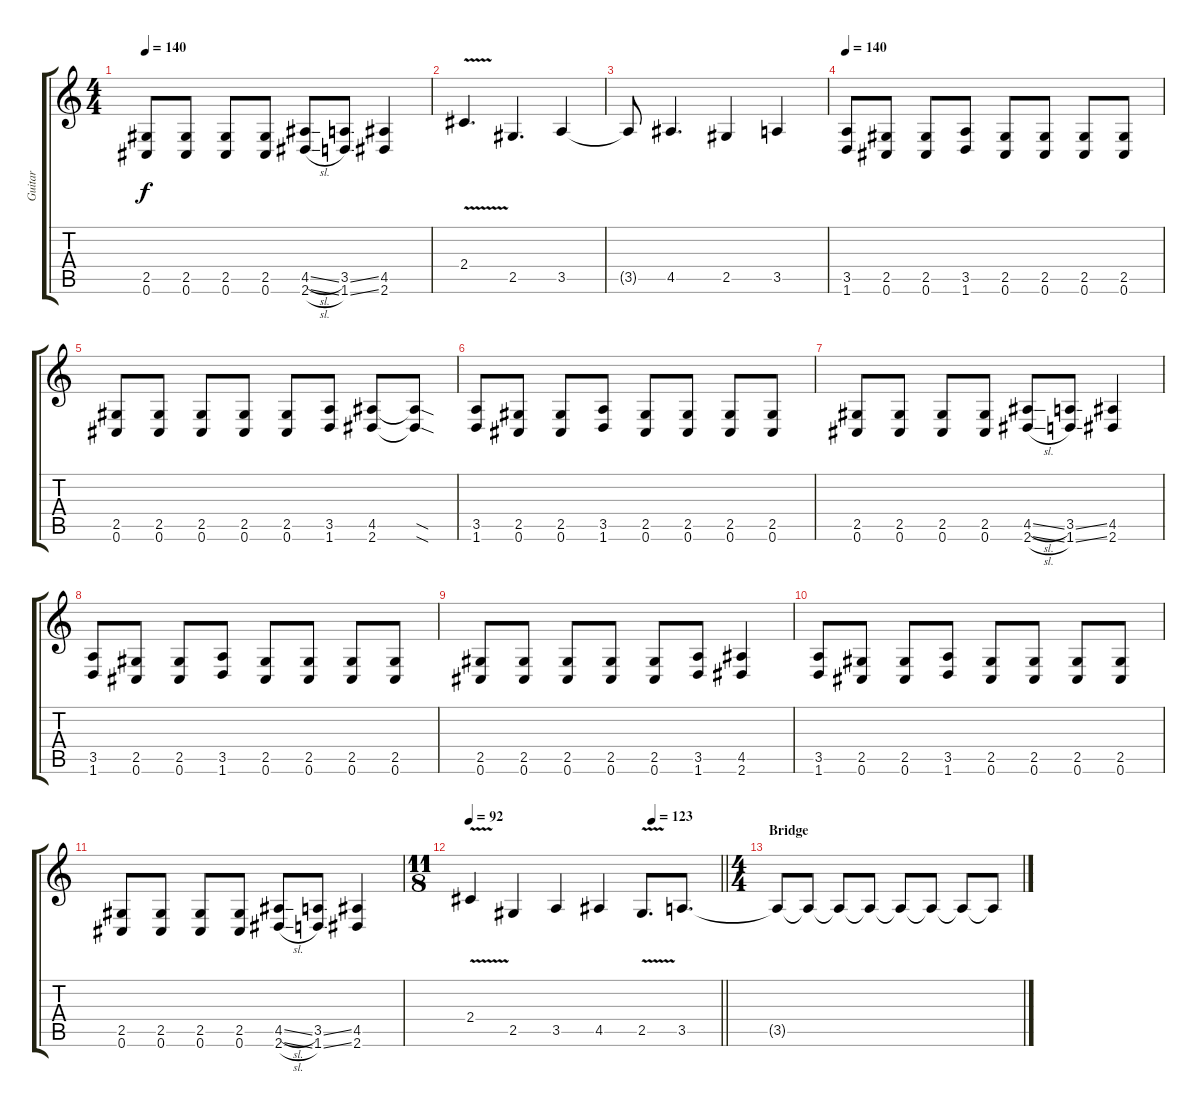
\track ("Guitar" "Guitar") {instrument distortionguitar}
\staff {score tabs}
\tuning (Db4 Ab3 E3 B2 Gb2 Db2) {hide}
\ts (4 4)
\tempo 140
\clef g2
\ks c
(2.5 0.6).8{dy f} (2.5 0.6).8 (2.5 0.6).8 (2.5 0.6).8 (4.5{sl} 2.6{sl}).8 (3.5{ss} 1.6{ss}).8 (4.5 2.6).4 |
2.4{v}.4{d} 2.5.4{d} 3.5.4 |
3.5{t}.8 4.5.4{d} 2.5.4 3.5.4 |
\tempo 140
(3.5 1.6).8 (2.5 0.6).8 (2.5 0.6).8 (3.5 1.6).8 (2.5 0.6).8 (2.5 0.6).8 (2.5 0.6).8 (2.5 0.6).8 |
(2.5 0.6).8 (2.5 0.6).8 (2.5 0.6).8 (2.5 0.6).8 (2.5 0.6).8 (3.5 1.6).8 (4.5 2.6).8 (4.5{sod t} 2.6{sod t}).8 |
(3.5 1.6).8 (2.5 0.6).8 (2.5 0.6).8 (3.5 1.6).8 (2.5 0.6).8 (2.5 0.6).8 (2.5 0.6).8 (2.5 0.6).8 |
(2.5 0.6).8 (2.5 0.6).8 (2.5 0.6).8 (2.5 0.6).8 (4.5{sl} 2.6{sl}).8 (3.5{ss} 1.6{ss}).8 (4.5 2.6).4 |
(3.5 1.6).8 (2.5 0.6).8 (2.5 0.6).8 (3.5 1.6).8 (2.5 0.6).8 (2.5 0.6).8 (2.5 0.6).8 (2.5 0.6).8 |
(2.5 0.6).8 (2.5 0.6).8 (2.5 0.6).8 (2.5 0.6).8 (2.5 0.6).8 (3.5 1.6).8 (4.5 2.6).4 |
(3.5 1.6).8 (2.5 0.6).8 (2.5 0.6).8 (3.5 1.6).8 (2.5 0.6).8 (2.5 0.6).8 (2.5 0.6).8 (2.5 0.6).8 |
(2.5 0.6).8 (2.5 0.6).8 (2.5 0.6).8 (2.5 0.6).8 (4.5{sl} 2.6{sl}).8 (3.5{ss} 1.6{ss}).8 (4.5 2.6).4 |
\ts (11 8)
\tempo 92
\tempo (123 0.7272727272727273)
\barLineRight lightlight
2.4{v}.4 2.5.4 3.5.4 4.5.4 2.5{v}.8{d} 3.5.8{d volume 0} |
\ts (4 4)
\section ("" "Bridge")
3.5{t}.8 3.5{t}.8 3.5{t}.8 3.5{t}.8 3.5{t}.8 3.5{t}.8 3.5{t}.8 3.5{t}.8
